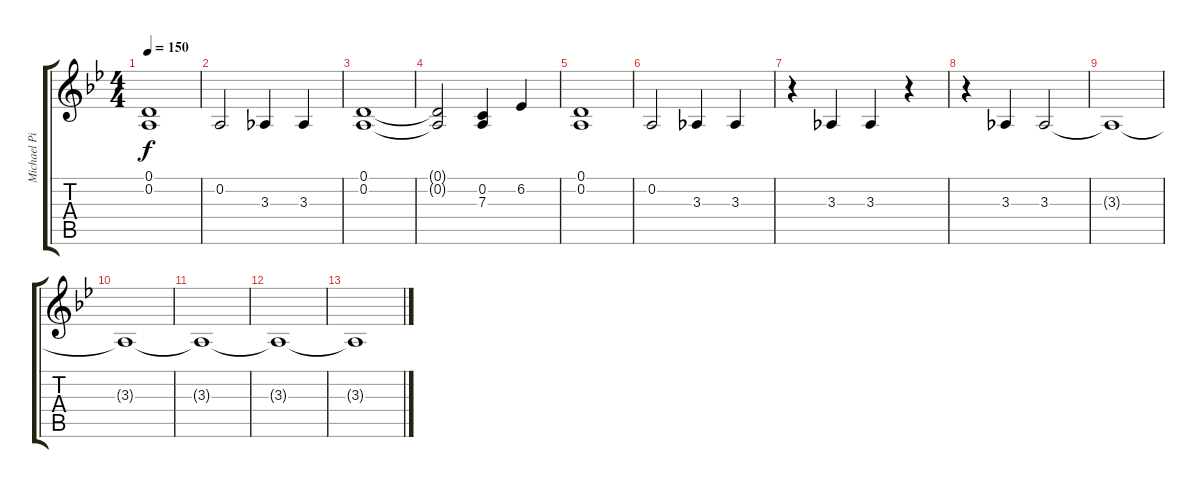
\track ("Michael Pinnella" "Michael Pi") {instrument synthstrings1}
\staff {score tabs}
\tuning (D4 A3 F3 C3 G2 D2) {hide}
\ts (4 4)
\tempo 150
\clef g2
\ks gminor
(0.1 0.2).1{dy f} |
0.2.2 3.3.4 3.3.4 |
(0.1 0.2).1 |
(0.1{t} 0.2{t}).2 (0.2 7.3).4 6.2.4 |
(0.1 0.2).1 |
0.2.2 3.3.4 3.3.4 |
r.4 3.3.4 3.3.4 r.4 |
r.4 3.3.4 3.3.2 |
3.3{t}.1 |
3.3{t}.1 |
3.3{t}.1 |
3.3{t}.1{volume 0} |
3.3{t}.1
